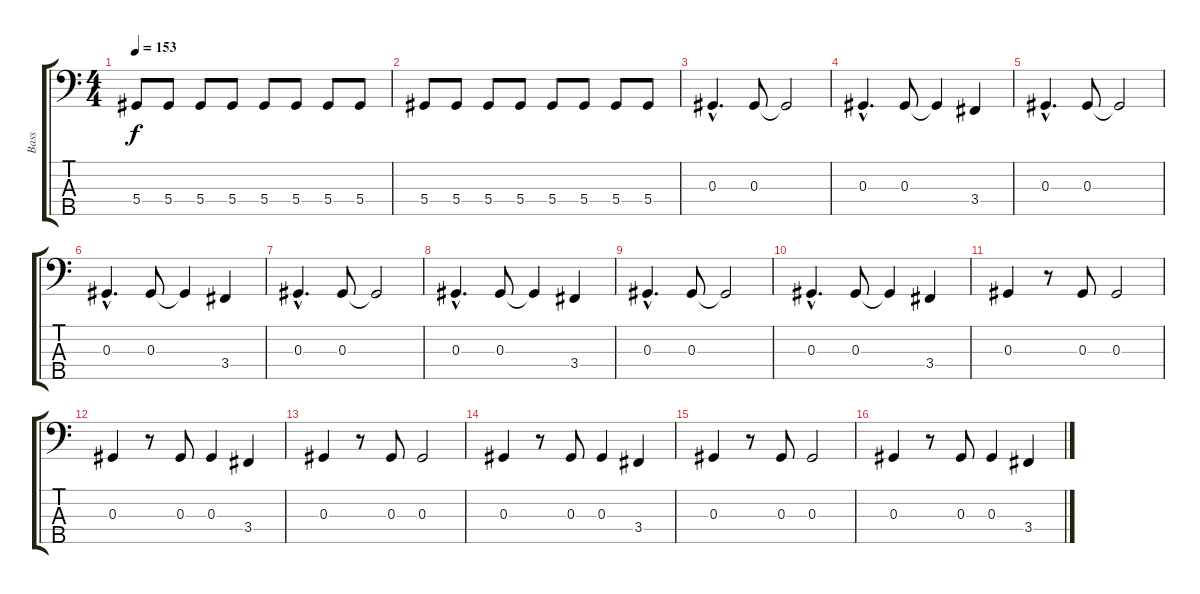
\track ("Bass" "Bass") {instrument electricbassfinger}
\staff {score tabs}
\tuning (Gb2 Db2 Ab1 Eb1 Bb0) {hide}
\ts (4 4)
\tempo 153
\clef f4
\ks c
5.4.8{dy f} 5.4.8 5.4.8 5.4.8 5.4.8 5.4.8 5.4.8 5.4.8 |
5.4.8 5.4.8 5.4.8 5.4.8 5.4.8 5.4.8 5.4.8 5.4.8 |
0.3{hac}.4{d} 0.3.8 0.3{t}.2 |
0.3{hac}.4{d} 0.3.8 0.3{t}.4 3.4.4 |
0.3{hac}.4{d} 0.3.8 0.3{t}.2 |
0.3{hac}.4{d} 0.3.8 0.3{t}.4 3.4.4 |
0.3{hac}.4{d} 0.3.8 0.3{t}.2 |
0.3{hac}.4{d} 0.3.8 0.3{t}.4 3.4.4 |
0.3{hac}.4{d} 0.3.8 0.3{t}.2 |
0.3{hac}.4{d} 0.3.8 0.3{t}.4 3.4.4 |
0.3.4 r.8 0.3.8 0.3.2 |
0.3.4 r.8 0.3.8 0.3.4 3.4.4 |
0.3.4 r.8 0.3.8 0.3.2 |
0.3.4 r.8 0.3.8 0.3.4 3.4.4 |
0.3.4 r.8 0.3.8 0.3.2 |
0.3.4 r.8 0.3.8 0.3.4 3.4.4
